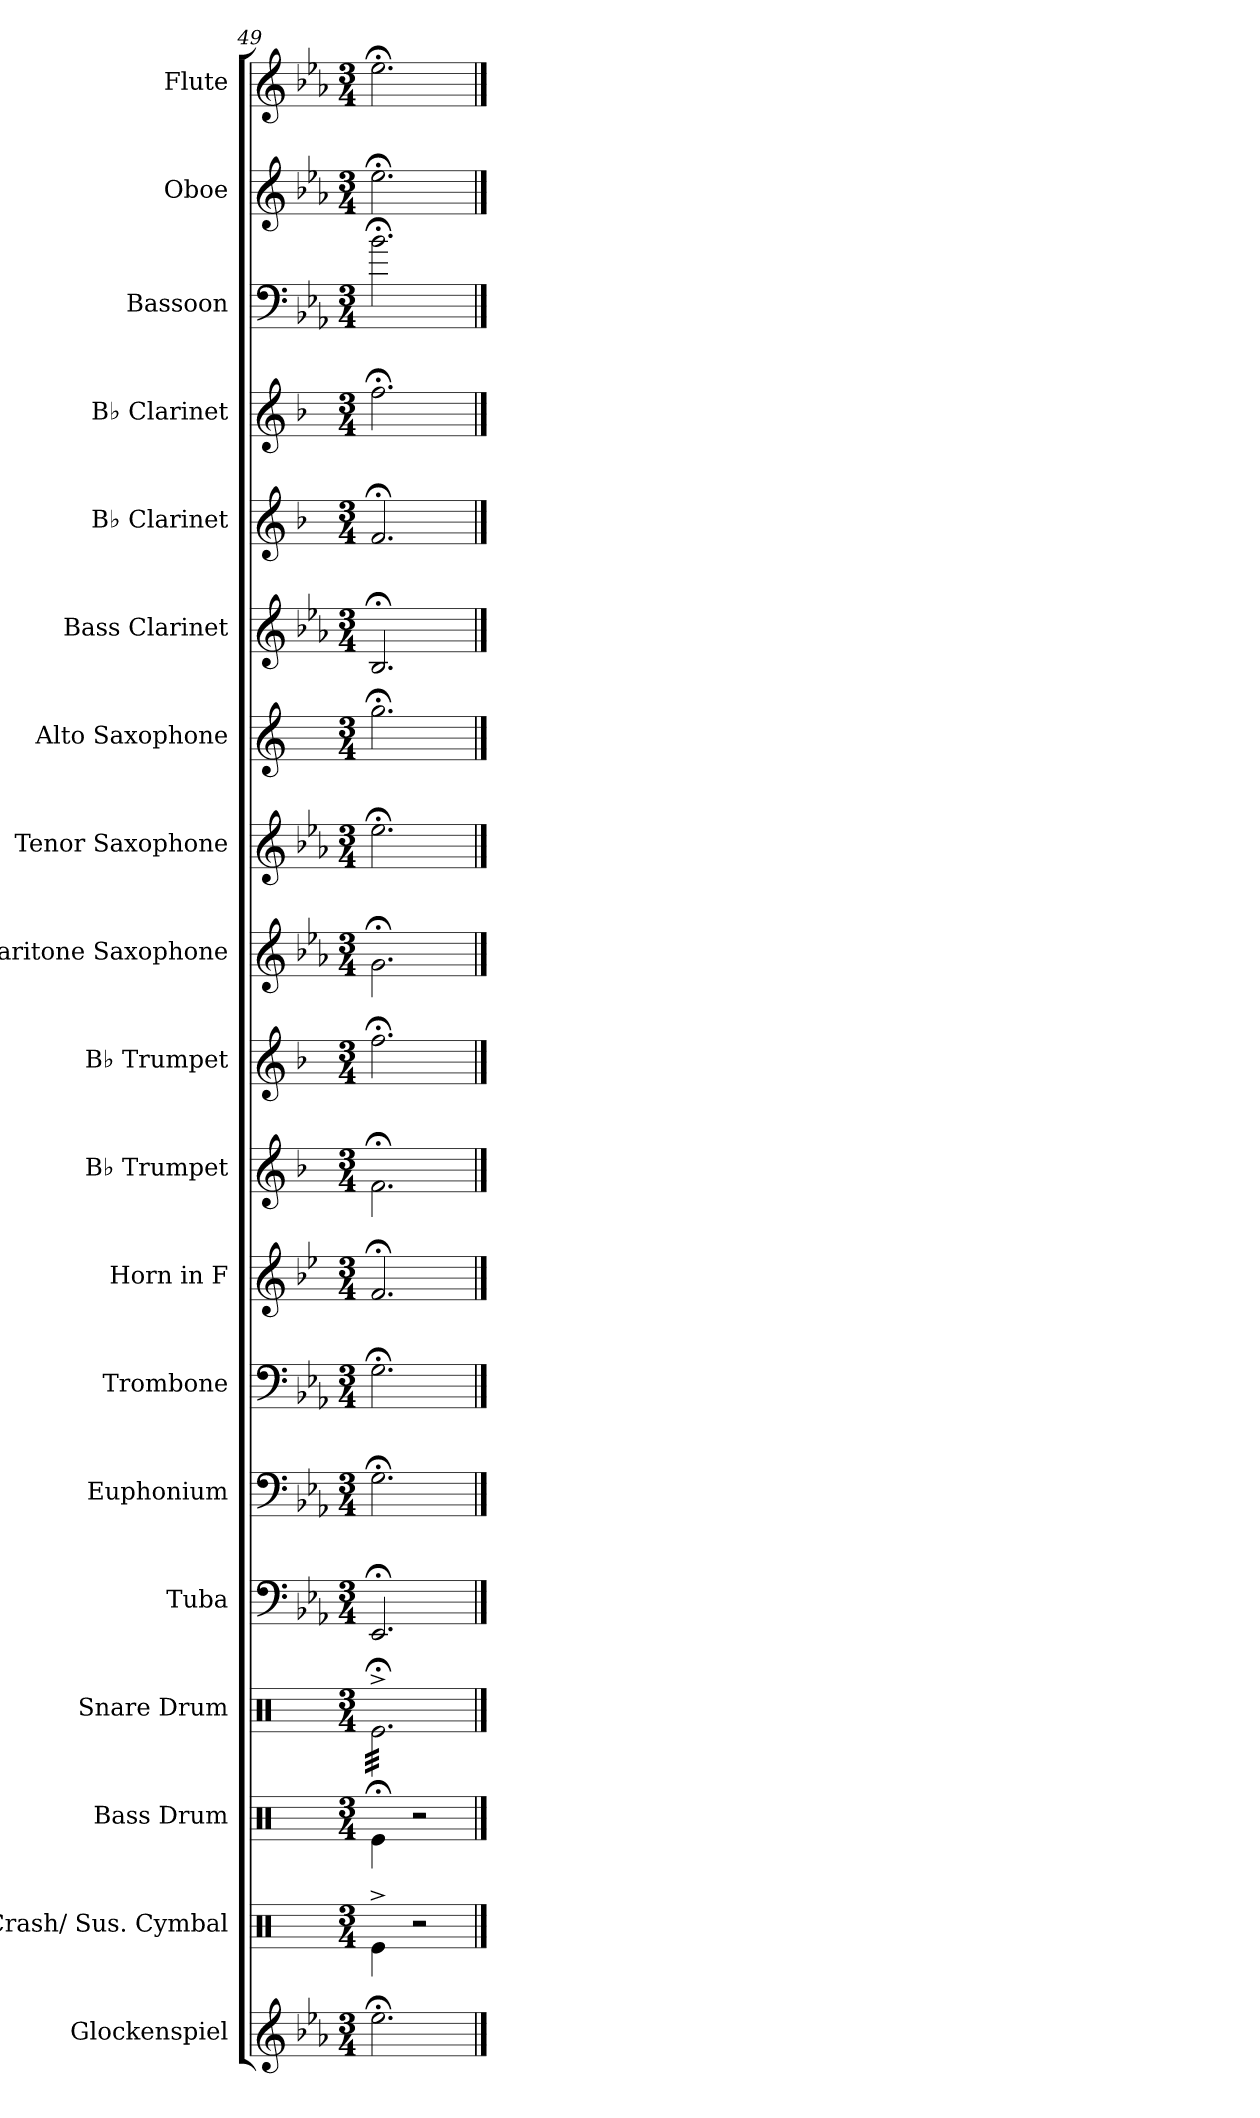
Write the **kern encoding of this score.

**kern	**kern	**kern	**kern	**kern	**kern	**kern	**kern	**kern	**kern	**kern	**kern	**kern	**kern	**kern	**kern	**kern	**kern	**kern
*part19	*part18	*part17	*part16	*part15	*part14	*part13	*part12	*part11	*part10	*part9	*part8	*part7	*part6	*part5	*part4	*part3	*part2	*part1
*staff19	*staff18	*staff17	*staff16	*staff15	*staff14	*staff13	*staff12	*staff11	*staff10	*staff9	*staff8	*staff7	*staff6	*staff5	*staff4	*staff3	*staff2	*staff1
*I"Glockenspiel	*I"Crash/ Sus. Cymbal	*I"Bass Drum	*I"Snare Drum	*I"Tuba	*I"Euphonium	*I"Trombone	*I"Horn in F	*I"B♭ Trumpet	*I"B♭ Trumpet	*I"Baritone Saxophone	*I"Tenor Saxophone	*I"Alto Saxophone	*I"Bass Clarinet	*I"B♭ Clarinet	*I"B♭ Clarinet	*I"Bassoon	*I"Oboe	*I"Flute
*I'Glk.	*I'Crash/ Sus. Cym.	*I'B. Dr.	*I'Sn. Dr.	*I'Tba.	*I'Euph.	*I'Tbn.	*	*I'B♭ Tpt.	*I'B♭ Tpt.	*I'Bar. Sax.	*I'T. Sax.	*I'A. Sax.	*I'B. Cl.	*I'B♭ Cl.	*I'B♭ Cl.	*I'Bsn.	*I'Ob.	*I'Fl.
*clefG2	*clefX	*clefX	*clefX	*clefF4	*clefF4	*clefF4	*clefG2	*clefG2	*clefG2	*clefG2	*clefG2	*clefG2	*clefG2	*clefG2	*clefG2	*clefF4	*clefG2	*clefG2
*ITrd-14c-24	*	*	*	*	*	*	*ITrd4c7	*ITrd1c2	*ITrd1c2	*ITrd12c21	*ITrd8c14	*ITrd5c9	*ITrd8c14	*ITrd1c2	*ITrd1c2	*ITrd12c21	*	*
*k[b-e-a-]	*k[]	*k[]	*k[]	*k[b-e-a-]	*k[b-e-a-]	*k[b-e-a-]	*k[b-e-a-]	*k[b-e-a-]	*k[b-e-a-]	*k[b-e-a-]	*k[b-e-a-]	*k[b-e-a-]	*k[b-e-a-]	*k[b-e-a-]	*k[b-e-a-]	*k[b-e-a-]	*k[b-e-a-]	*k[b-e-a-]
*M3/4	*M3/4	*M3/4	*M3/4	*M3/4	*M3/4	*M3/4	*M3/4	*M3/4	*M3/4	*M3/4	*M3/4	*M3/4	*M3/4	*M3/4	*M3/4	*M3/4	*M3/4	*M3/4
=49	=49	=49	=49	=49	=49	=49	=49	=49	=49	=49	=49	=49	=49	=49	=49	=49	=49	=49
*	*	*	*tremolo	*	*	*	*	*	*	*	*	*	*	*	*	*	*	*
2.eeee-;<\	4Re^\	4Re;<\	32Re;<^\LLL	2.EE-;</	2.G;<\	2.G;<\	2.B-;</	2.e-;<\	2.ee-;<\	2.G;<\	2.e-;<\	2.b-;<\	2.BB-;</	2.e-;</	2.ee-;<\	2.B-;<\	2.ee-;<\	2.ee-;<\
.	.	.	32Re;<^\	.	.	.	.	.	.	.	.	.	.	.	.	.	.	.
.	.	.	32Re;<^\	.	.	.	.	.	.	.	.	.	.	.	.	.	.	.
.	.	.	32Re;<^\	.	.	.	.	.	.	.	.	.	.	.	.	.	.	.
.	.	.	32Re;<^\	.	.	.	.	.	.	.	.	.	.	.	.	.	.	.
.	.	.	32Re;<^\	.	.	.	.	.	.	.	.	.	.	.	.	.	.	.
.	.	.	32Re;<^\	.	.	.	.	.	.	.	.	.	.	.	.	.	.	.
.	.	.	32Re;<^\	.	.	.	.	.	.	.	.	.	.	.	.	.	.	.
.	2r	2r	32Re;<^\	.	.	.	.	.	.	.	.	.	.	.	.	.	.	.
.	.	.	32Re;<^\	.	.	.	.	.	.	.	.	.	.	.	.	.	.	.
.	.	.	32Re;<^\	.	.	.	.	.	.	.	.	.	.	.	.	.	.	.
.	.	.	32Re;<^\	.	.	.	.	.	.	.	.	.	.	.	.	.	.	.
.	.	.	32Re;<^\	.	.	.	.	.	.	.	.	.	.	.	.	.	.	.
.	.	.	32Re;<^\	.	.	.	.	.	.	.	.	.	.	.	.	.	.	.
.	.	.	32Re;<^\	.	.	.	.	.	.	.	.	.	.	.	.	.	.	.
.	.	.	32Re;<^\	.	.	.	.	.	.	.	.	.	.	.	.	.	.	.
.	.	.	32Re;<^\	.	.	.	.	.	.	.	.	.	.	.	.	.	.	.
.	.	.	32Re;<^\	.	.	.	.	.	.	.	.	.	.	.	.	.	.	.
.	.	.	32Re;<^\	.	.	.	.	.	.	.	.	.	.	.	.	.	.	.
.	.	.	32Re;<^\	.	.	.	.	.	.	.	.	.	.	.	.	.	.	.
.	.	.	32Re;<^\	.	.	.	.	.	.	.	.	.	.	.	.	.	.	.
.	.	.	32Re;<^\	.	.	.	.	.	.	.	.	.	.	.	.	.	.	.
.	.	.	32Re;<^\	.	.	.	.	.	.	.	.	.	.	.	.	.	.	.
.	.	.	32Re;<^\JJJ	.	.	.	.	.	.	.	.	.	.	.	.	.	.	.
*	*	*	*Xtremolo	*	*	*	*	*	*	*	*	*	*	*	*	*	*	*
==	==	==	==	==	==	==	==	==	==	==	==	==	==	==	==	==	==	==
*-	*-	*-	*-	*-	*-	*-	*-	*-	*-	*-	*-	*-	*-	*-	*-	*-	*-	*-
